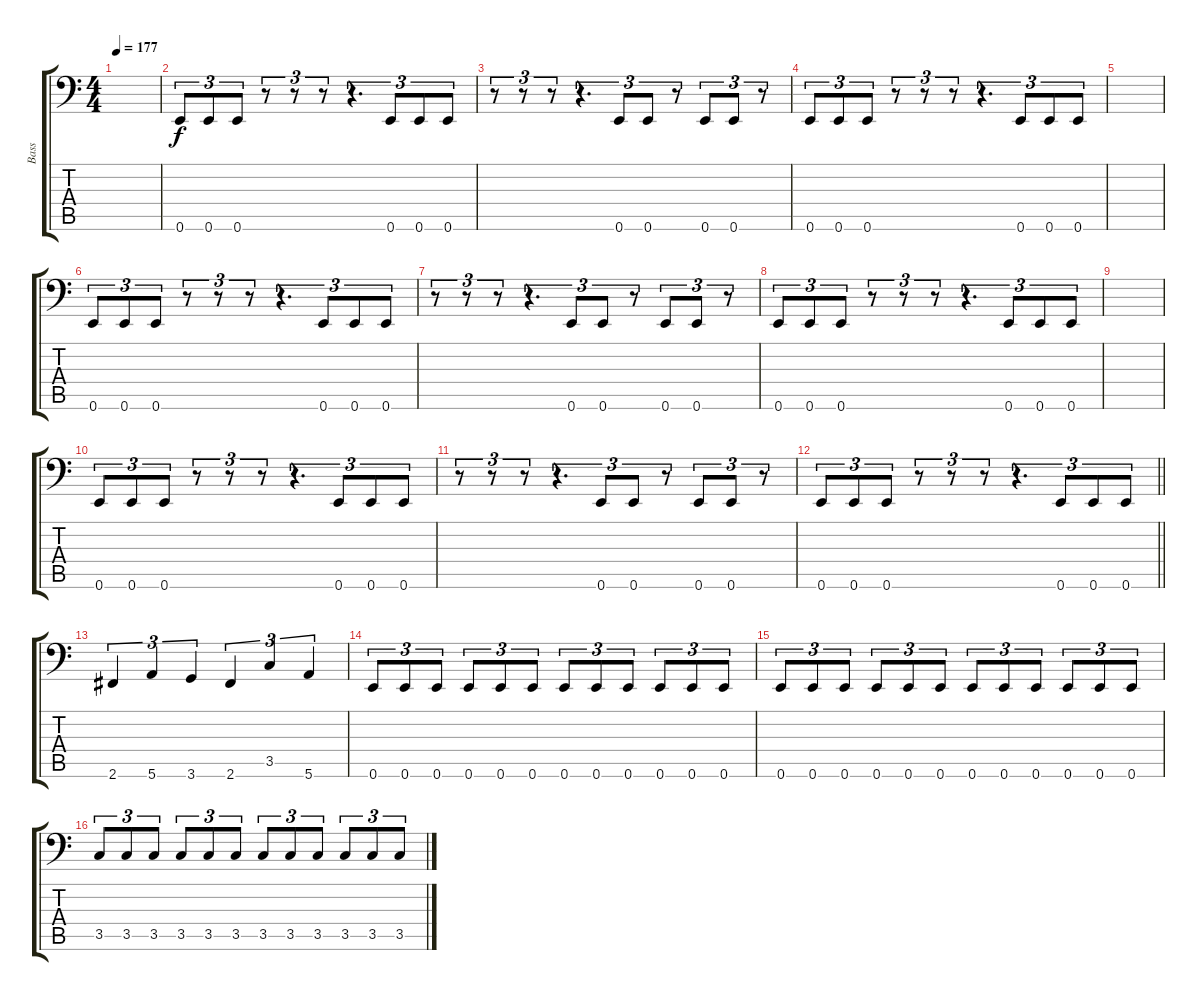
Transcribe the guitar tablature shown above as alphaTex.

\track ("Bass" "Bass") {instrument electricbassfinger}
\staff {score tabs}
\tuning (E3 B2 G2 D2 A1 E1) {hide}
\ts (4 4)
\tempo 177
\clef f4
\ks c
|
0.6.8{tu (3 2)} 0.6.8{tu (3 2)} 0.6.8{tu (3 2)} r.8{tu (3 2)} r.8{tu (3 2)} r.8{tu (3 2)} r.4{d tu (3 2)} 0.6.8{tu (3 2)} 0.6.8{tu (3 2)} 0.6.8{tu (3 2)} |
r.8{tu (3 2)} r.8{tu (3 2)} r.8{tu (3 2)} r.4{d tu (3 2)} 0.6.8{tu (3 2)} 0.6.8{tu (3 2)} r.8{tu (3 2)} 0.6.8{tu (3 2)} 0.6.8{tu (3 2)} r.8{tu (3 2)} |
0.6.8{tu (3 2)} 0.6.8{tu (3 2)} 0.6.8{tu (3 2)} r.8{tu (3 2)} r.8{tu (3 2)} r.8{tu (3 2)} r.4{d tu (3 2)} 0.6.8{tu (3 2)} 0.6.8{tu (3 2)} 0.6.8{tu (3 2)} |
|
0.6.8{tu (3 2)} 0.6.8{tu (3 2)} 0.6.8{tu (3 2)} r.8{tu (3 2)} r.8{tu (3 2)} r.8{tu (3 2)} r.4{d tu (3 2)} 0.6.8{tu (3 2)} 0.6.8{tu (3 2)} 0.6.8{tu (3 2)} |
r.8{tu (3 2)} r.8{tu (3 2)} r.8{tu (3 2)} r.4{d tu (3 2)} 0.6.8{tu (3 2)} 0.6.8{tu (3 2)} r.8{tu (3 2)} 0.6.8{tu (3 2)} 0.6.8{tu (3 2)} r.8{tu (3 2)} |
0.6.8{tu (3 2)} 0.6.8{tu (3 2)} 0.6.8{tu (3 2)} r.8{tu (3 2)} r.8{tu (3 2)} r.8{tu (3 2)} r.4{d tu (3 2)} 0.6.8{tu (3 2)} 0.6.8{tu (3 2)} 0.6.8{tu (3 2)} |
|
0.6.8{tu (3 2)} 0.6.8{tu (3 2)} 0.6.8{tu (3 2)} r.8{tu (3 2)} r.8{tu (3 2)} r.8{tu (3 2)} r.4{d tu (3 2)} 0.6.8{tu (3 2)} 0.6.8{tu (3 2)} 0.6.8{tu (3 2)} |
r.8{tu (3 2)} r.8{tu (3 2)} r.8{tu (3 2)} r.4{d tu (3 2)} 0.6.8{tu (3 2)} 0.6.8{tu (3 2)} r.8{tu (3 2)} 0.6.8{tu (3 2)} 0.6.8{tu (3 2)} r.8{tu (3 2)} |
\barLineRight lightlight
0.6.8{tu (3 2)} 0.6.8{tu (3 2)} 0.6.8{tu (3 2)} r.8{tu (3 2)} r.8{tu (3 2)} r.8{tu (3 2)} r.4{d tu (3 2)} 0.6.8{tu (3 2)} 0.6.8{tu (3 2)} 0.6.8{tu (3 2)} |
2.6.4{tu (3 2)} 5.6.4{tu (3 2)} 3.6.4{tu (3 2)} 2.6.4{tu (3 2)} 3.5.4{tu (3 2)} 5.6.4{tu (3 2)} |
0.6.8{tu (3 2)} 0.6.8{tu (3 2)} 0.6.8{tu (3 2)} 0.6.8{tu (3 2)} 0.6.8{tu (3 2)} 0.6.8{tu (3 2)} 0.6.8{tu (3 2)} 0.6.8{tu (3 2)} 0.6.8{tu (3 2)} 0.6.8{tu (3 2)} 0.6.8{tu (3 2)} 0.6.8{tu (3 2)} |
0.6.8{tu (3 2)} 0.6.8{tu (3 2)} 0.6.8{tu (3 2)} 0.6.8{tu (3 2)} 0.6.8{tu (3 2)} 0.6.8{tu (3 2)} 0.6.8{tu (3 2)} 0.6.8{tu (3 2)} 0.6.8{tu (3 2)} 0.6.8{tu (3 2)} 0.6.8{tu (3 2)} 0.6.8{tu (3 2)} |
3.5.8{tu (3 2)} 3.5.8{tu (3 2)} 3.5.8{tu (3 2)} 3.5.8{tu (3 2)} 3.5.8{tu (3 2)} 3.5.8{tu (3 2)} 3.5.8{tu (3 2)} 3.5.8{tu (3 2)} 3.5.8{tu (3 2)} 3.5.8{tu (3 2)} 3.5.8{tu (3 2)} 3.5.8{tu (3 2)}
